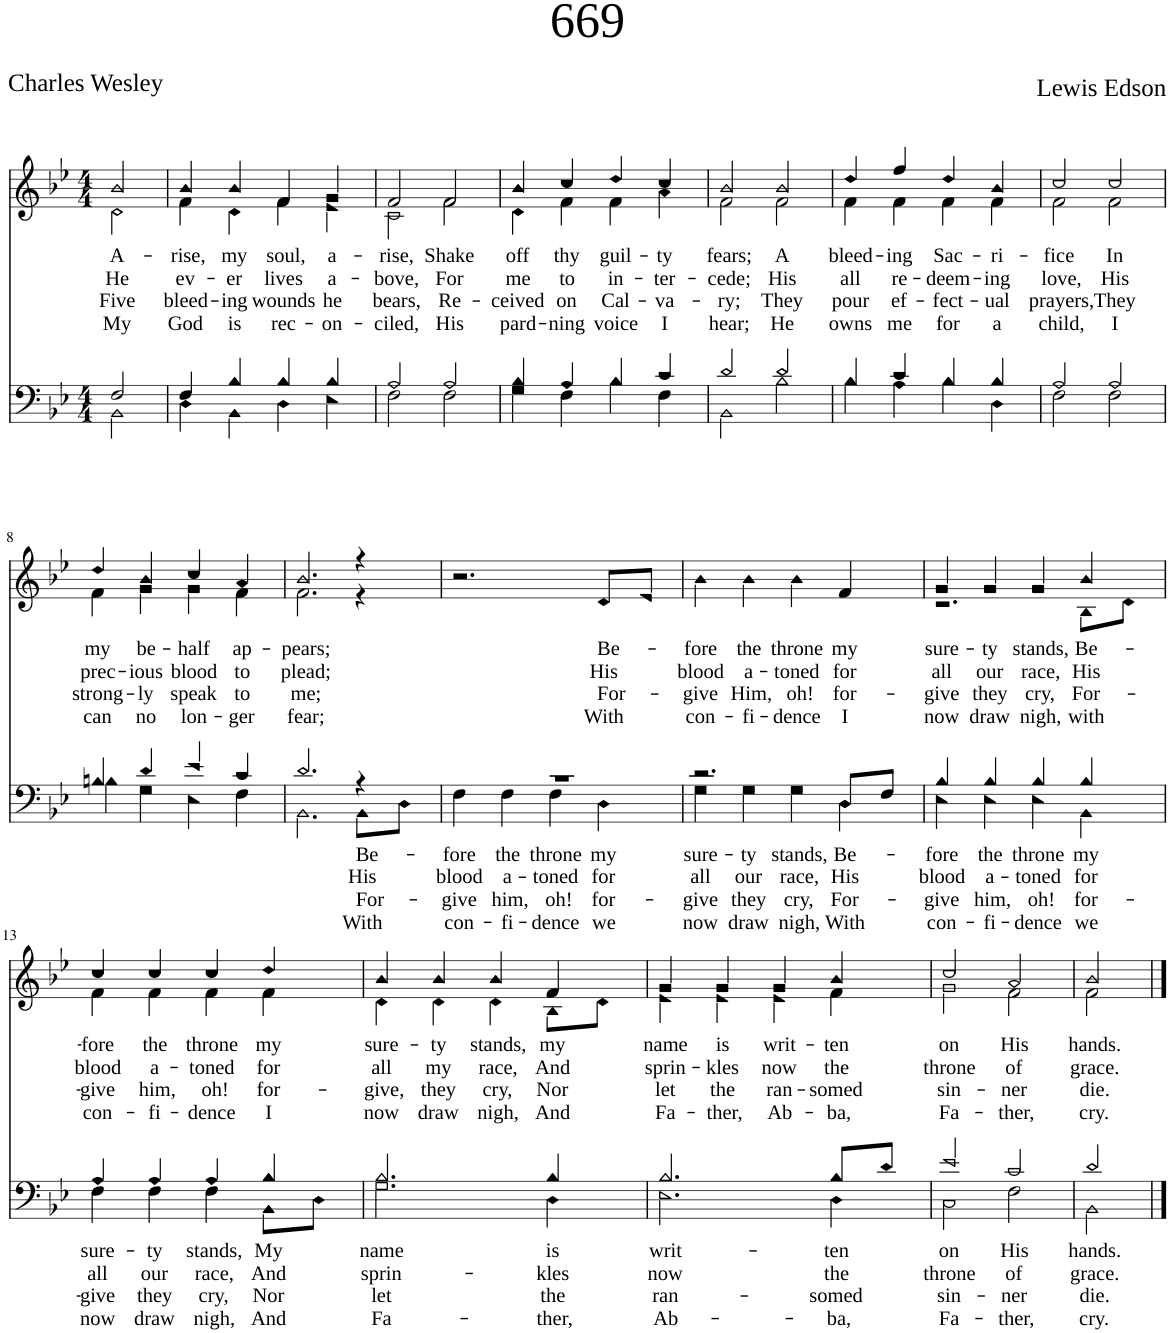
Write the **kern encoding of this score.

**kern	**text	**text	**text	**text	**kern	**text	**text	**text	**text
*part2	*part2	*part2	*part2	*part2	*part1	*part1	*part1	*part1	*part1
*staff2	*staff2	*staff2	*staff2	*staff2	*staff1	*staff1	*staff1	*staff1	*staff1
*I"Bass	*	*	*	*	*I"Soprano	*	*	*	*
*clefF4	*	*	*	*	*clefG2	*	*	*	*
*k[b-e-]	*	*	*	*	*k[b-e-]	*	*	*	*
*M4/4	*	*	*	*	*M4/4	*	*	*	*
=1	=1	=1	=1	=1	=1	=1	=1	=1	=1
*^	*	*	*	*	*	*	*	*	*
!	!	!	!	!	!	!	!LO:LY:b	!LO:LY:b	!LO:LY:b	!LO:LY:b
*	*	*	*	*	*	*^	*	*	*	*
2F/	2BB-\	.	.	.	.	2b-/	2d\	A-	He	Five	My
=2	=2	=2	=2	=2	=2	=2	=2	=2	=2	=2	=2
!	!	!	!	!	!	!	!	!LO:LY:b	!LO:LY:b	!LO:LY:b	!LO:LY:b
4F/	4D\	.	.	.	.	4b-/	4f\	-rise,	ev-	bleed-	God
!	!	!	!	!	!	!	!	!LO:LY:b	!LO:LY:b	!LO:LY:b	!LO:LY:b
4B-/	4BB-\	.	.	.	.	4b-/	4d\	my	-er	-ing	is
!	!	!	!	!	!	!	!	!LO:LY:b	!LO:LY:b	!LO:LY:b	!LO:LY:b
4B-/	4D\	.	.	.	.	4f/	4f\	soul,	lives	wounds	rec-
!	!	!	!	!	!	!	!	!LO:LY:b	!LO:LY:b	!LO:LY:b	!LO:LY:b
4B-/	4E-\	.	.	.	.	4g/	4e-\	a-	a-	he	-on-
=3	=3	=3	=3	=3	=3	=3	=3	=3	=3	=3	=3
!	!	!	!	!	!	!	!	!LO:LY:b	!LO:LY:b	!LO:LY:b	!LO:LY:b
2A/	2F\	.	.	.	.	2f/	2c\	-rise,	-bove,	bears,	-ciled,
!	!	!	!	!	!	!	!	!LO:LY:b	!LO:LY:b	!LO:LY:b	!LO:LY:b
2A/	2F\	.	.	.	.	2f/	2f\	Shake	For	Re-	His
=4	=4	=4	=4	=4	=4	=4	=4	=4	=4	=4	=4
!	!	!	!	!	!	!	!	!LO:LY:b	!LO:LY:b	!LO:LY:b	!LO:LY:b
4B-/	4G\	.	.	.	.	4b-/	4d\	off	me	-ceived	pard-
!	!	!	!	!	!	!	!	!LO:LY:b	!LO:LY:b	!LO:LY:b	!LO:LY:b
4A/	4F\	.	.	.	.	4cc/	4f\	thy	to	on	-ning
!	!	!	!	!	!	!	!	!LO:LY:b	!LO:LY:b	!LO:LY:b	!LO:LY:b
4B-/	4B-\	.	.	.	.	4dd/	4f\	guil-	in-	Cal-	voice
!	!	!	!	!	!	!	!	!LO:LY:b	!LO:LY:b	!LO:LY:b	!LO:LY:b
4c/	4F\	.	.	.	.	4cc/	4a\	-ty	-ter-	-va-	I
=5	=5	=5	=5	=5	=5	=5	=5	=5	=5	=5	=5
!	!	!	!	!	!	!	!	!LO:LY:b	!LO:LY:b	!LO:LY:b	!LO:LY:b
2d/	2BB-\	.	.	.	.	2b-/	2f\	fears;	-cede;	-ry;	hear;
!	!	!	!	!	!	!	!	!LO:LY:b	!LO:LY:b	!LO:LY:b	!LO:LY:b
2d/	2B-\	.	.	.	.	2b-/	2f\	A	His	They	He
=6	=6	=6	=6	=6	=6	=6	=6	=6	=6	=6	=6
!	!	!	!	!	!	!	!	!LO:LY:b	!LO:LY:b	!LO:LY:b	!LO:LY:b
4B-/	4B-\	.	.	.	.	4dd/	4f\	bleed-	all	pour	owns
!	!	!	!	!	!	!	!	!LO:LY:b	!LO:LY:b	!LO:LY:b	!LO:LY:b
4c/	4A\	.	.	.	.	4ff/	4f\	-ing	re-	ef-	me
!	!	!	!	!	!	!	!	!LO:LY:b	!LO:LY:b	!LO:LY:b	!LO:LY:b
4B-/	4B-\	.	.	.	.	4dd/	4f\	Sac-	-deem-	-fect-	for
!	!	!	!	!	!	!	!	!LO:LY:b	!LO:LY:b	!LO:LY:b	!LO:LY:b
4B-/	4D\	.	.	.	.	4b-/	4f\	-ri-	-ing	-ual	a
=7	=7	=7	=7	=7	=7	=7	=7	=7	=7	=7	=7
!	!	!	!	!	!	!	!	!LO:LY:b	!LO:LY:b	!LO:LY:b	!LO:LY:b
2A/	2F\	.	.	.	.	2cc/	2f\	-fice	love,	prayers,	child,
!	!	!	!	!	!	!	!	!LO:LY:b	!LO:LY:b	!LO:LY:b	!LO:LY:b
2A/	2F\	.	.	.	.	2cc/	2f\	In	His	They	I
!!LO:LB:g=z	!!
=8	=8	=8	=8	=8	=8	=8	=8	=8	=8	=8	=8
!	!	!	!	!	!	!	!	!LO:LY:b	!LO:LY:b	!LO:LY:b	!LO:LY:b
4B-/	4Bn\	.	.	.	.	4dd/	4f\	my	prec-	strong-	can
!	!	!	!	!	!	!	!	!LO:LY:b	!LO:LY:b	!LO:LY:b	!LO:LY:b
4d/	4G\	.	.	.	.	4b-/	4g\	be-	-ious	-ly	no
!	!	!	!	!	!	!	!	!LO:LY:b	!LO:LY:b	!LO:LY:b	!LO:LY:b
4e-/	4E-\	.	.	.	.	4cc/	4g\	-half	blood	speak	lon-
!	!	!	!	!	!	!	!	!LO:LY:b	!LO:LY:b	!LO:LY:b	!LO:LY:b
4c/	4F\	.	.	.	.	4a/	4f\	ap-	to	to	-ger
=9	=9	=9	=9	=9	=9	=9	=9	=9	=9	=9	=9
!	!	!	!	!	!	!	!	!LO:LY:b	!LO:LY:b	!LO:LY:b	!LO:LY:b
2.d/	2.BB-\	.	.	.	.	2.b-/	2.f\	-pears;	plead;	me;	fear;
!	!	!LO:LY:b	!LO:LY:b	!LO:LY:b	!LO:LY:b	!	!	!	!	!	!
4r	8BB-\L	Be-	His	For-	With	4r	4r	.	.	.	.
.	8D\J	.	.	.	.	.	.	.	.	.	.
*	*	*	*	*	*	*v	*v	*	*	*	*
=10	=10	=10	=10	=10	=10	=10	=10	=10	=10	=10
!	!	!LO:LY:b	!LO:LY:b	!LO:LY:b	!LO:LY:b	!	!	!	!	!
1r	4F\	-fore	blood	-give	con-	2.r	.	.	.	.
!	!	!LO:LY:b	!LO:LY:b	!LO:LY:b	!LO:LY:b	!	!	!	!	!
.	4F\	the	a-	him,	-fi-	.	.	.	.	.
!	!	!LO:LY:b	!LO:LY:b	!LO:LY:b	!LO:LY:b	!	!	!	!	!
.	4F\	throne	-toned	oh!	-dence	.	.	.	.	.
!	!	!LO:LY:b	!LO:LY:b	!LO:LY:b	!LO:LY:b	!	!LO:LY:b	!LO:LY:b	!LO:LY:b	!LO:LY:b
.	4D\	my	for	for-	we	8d/L	Be-	His	For-	With
.	.	.	.	.	.	8e-/J	.	.	.	.
=11	=11	=11	=11	=11	=11	=11	=11	=11	=11	=11
!	!	!LO:LY:b	!LO:LY:b	!LO:LY:b	!LO:LY:b	!	!LO:LY:b	!LO:LY:b	!LO:LY:b	!LO:LY:b
2.r	4G\	sure-	all	-give	now	4b-\	-fore	blood	-give	con-
!	!	!LO:LY:b	!LO:LY:b	!LO:LY:b	!LO:LY:b	!	!LO:LY:b	!LO:LY:b	!LO:LY:b	!LO:LY:b
.	4G\	-ty	our	they	draw	4b-\	the	a-	Him,	-fi-
!	!	!LO:LY:b	!LO:LY:b	!LO:LY:b	!LO:LY:b	!	!LO:LY:b	!LO:LY:b	!LO:LY:b	!LO:LY:b
.	4G\	stands,	race,	cry,	nigh,	4b-\	throne	-toned	oh!	-dence
!	!	!LO:LY:b	!LO:LY:b	!LO:LY:b	!LO:LY:b	!	!LO:LY:b	!LO:LY:b	!LO:LY:b	!LO:LY:b
8D/L	4D\	Be-	His	For-	With	4f/	my	for	for-	I
8F/J	.	.	.	.	.	.	.	.	.	.
=12	=12	=12	=12	=12	=12	=12	=12	=12	=12	=12
!	!	!LO:LY:b	!LO:LY:b	!LO:LY:b	!LO:LY:b	!	!LO:LY:b	!LO:LY:b	!LO:LY:b	!LO:LY:b
*	*	*	*	*	*	*^	*	*	*	*
4B-/	4E-\	-fore	blood	-give	con-	4g/	2.r	sure-	all	-give	now
!	!	!LO:LY:b	!LO:LY:b	!LO:LY:b	!LO:LY:b	!	!	!LO:LY:b	!LO:LY:b	!LO:LY:b	!LO:LY:b
4B-/	4E-\	the	a-	him,	-fi-	4g/	.	-ty	our	they	draw
!	!	!LO:LY:b	!LO:LY:b	!LO:LY:b	!LO:LY:b	!	!	!LO:LY:b	!LO:LY:b	!LO:LY:b	!LO:LY:b
4B-/	4E-\	throne	-toned	oh!	-dence	4g/	.	stands,	race,	cry,	nigh,
!	!	!LO:LY:b	!LO:LY:b	!LO:LY:b	!LO:LY:b	!	!	!LO:LY:b	!LO:LY:b	!LO:LY:b	!LO:LY:b
4B-/	4BB-\	my	for	for-	we	4b-/	8B-\L	Be-	His	For-	with
.	.	.	.	.	.	.	8d\J	.	.	.	.
!!LO:LB:g=z	!!
=13	=13	=13	=13	=13	=13	=13	=13	=13	=13	=13	=13
!	!	!LO:LY:b	!LO:LY:b	!LO:LY:b	!LO:LY:b	!	!	!LO:LY:b	!LO:LY:b	!LO:LY:b	!LO:LY:b
4A/	4F\	sure-	all	-give	now	4cc/	4f\	-fore	blood	-give	con-
!	!	!LO:LY:b	!LO:LY:b	!LO:LY:b	!LO:LY:b	!	!	!LO:LY:b	!LO:LY:b	!LO:LY:b	!LO:LY:b
4A/	4F\	-ty	our	they	draw	4cc/	4f\	the	a-	him,	-fi-
!	!	!LO:LY:b	!LO:LY:b	!LO:LY:b	!LO:LY:b	!	!	!LO:LY:b	!LO:LY:b	!LO:LY:b	!LO:LY:b
4A/	4F\	stands,	race,	cry,	nigh,	4cc/	4f\	throne	-toned	oh!	-dence
!	!	!LO:LY:b	!LO:LY:b	!LO:LY:b	!LO:LY:b	!	!	!LO:LY:b	!LO:LY:b	!LO:LY:b	!LO:LY:b
4B-/	8BB-\L	My	And	Nor	And	4dd/	4f\	my	for	for-	I
.	8D\J	.	.	.	.	.	.	.	.	.	.
=14	=14	=14	=14	=14	=14	=14	=14	=14	=14	=14	=14
!	!	!LO:LY:b	!LO:LY:b	!LO:LY:b	!LO:LY:b	!	!	!LO:LY:b	!LO:LY:b	!LO:LY:b	!LO:LY:b
2.B-/	2.G\	name	sprin-	let	Fa-	4b-/	4d\	sure-	all	-give,	now
!	!	!	!	!	!	!	!	!LO:LY:b	!LO:LY:b	!LO:LY:b	!LO:LY:b
.	.	.	.	.	.	4b-/	4d\	-ty	my	they	draw
!	!	!	!	!	!	!	!	!LO:LY:b	!LO:LY:b	!LO:LY:b	!LO:LY:b
.	.	.	.	.	.	4b-/	4d\	stands,	race,	cry,	nigh,
!	!	!LO:LY:b	!LO:LY:b	!LO:LY:b	!LO:LY:b	!	!	!LO:LY:b	!LO:LY:b	!LO:LY:b	!LO:LY:b
4B-/	4D\	is	-kles	the	-ther,	4f/	8B-\L	my	And	Nor	And
.	.	.	.	.	.	.	8d\J	.	.	.	.
=15	=15	=15	=15	=15	=15	=15	=15	=15	=15	=15	=15
!	!	!LO:LY:b	!LO:LY:b	!LO:LY:b	!LO:LY:b	!	!	!LO:LY:b	!LO:LY:b	!LO:LY:b	!LO:LY:b
2.B-/	2.E-\	writ-	now	ran-	Ab-	4g/	4e-\	name	sprin-	let	Fa-
!	!	!	!	!	!	!	!	!LO:LY:b	!LO:LY:b	!LO:LY:b	!LO:LY:b
.	.	.	.	.	.	4g/	4e-\	is	-kles	the	-ther,
!	!	!	!	!	!	!	!	!LO:LY:b	!LO:LY:b	!LO:LY:b	!LO:LY:b
.	.	.	.	.	.	4g/	4e-\	writ-	now	ran-	Ab-
!	!	!LO:LY:b	!LO:LY:b	!LO:LY:b	!LO:LY:b	!	!	!LO:LY:b	!LO:LY:b	!LO:LY:b	!LO:LY:b
8B-/L	4D\	-ten	the	-somed	-ba,	4b-/	4f\	-ten	the	-somed	-ba,
8d/J	.	.	.	.	.	.	.	.	.	.	.
=16	=16	=16	=16	=16	=16	=16	=16	=16	=16	=16	=16
!	!	!LO:LY:b	!LO:LY:b	!LO:LY:b	!LO:LY:b	!	!	!LO:LY:b	!LO:LY:b	!LO:LY:b	!LO:LY:b
2e-/	2C\	on	throne	sin-	Fa-	2cc/	2g\	on	throne	sin-	Fa-
!	!	!LO:LY:b	!LO:LY:b	!LO:LY:b	!LO:LY:b	!	!	!LO:LY:b	!LO:LY:b	!LO:LY:b	!LO:LY:b
2c/	2F\	His	of	-ner	-ther,	2a/	2f\	His	of	-ner	-ther,
=17	=17	=17	=17	=17	=17	=17	=17	=17	=17	=17	=17
!	!	!LO:LY:b	!LO:LY:b	!LO:LY:b	!LO:LY:b	!	!	!LO:LY:b	!LO:LY:b	!LO:LY:b	!LO:LY:b
2d/	2BB-\	hands.	grace.	die.	cry.	2b-/	2f\	hands.	grace.	die.	cry.
*v	*v	*	*	*	*	*	*	*	*	*	*
*	*	*	*	*	*v	*v	*	*	*	*
==	==	==	==	==	==	==	==	==	==
*-	*-	*-	*-	*-	*-	*-	*-	*-	*-
